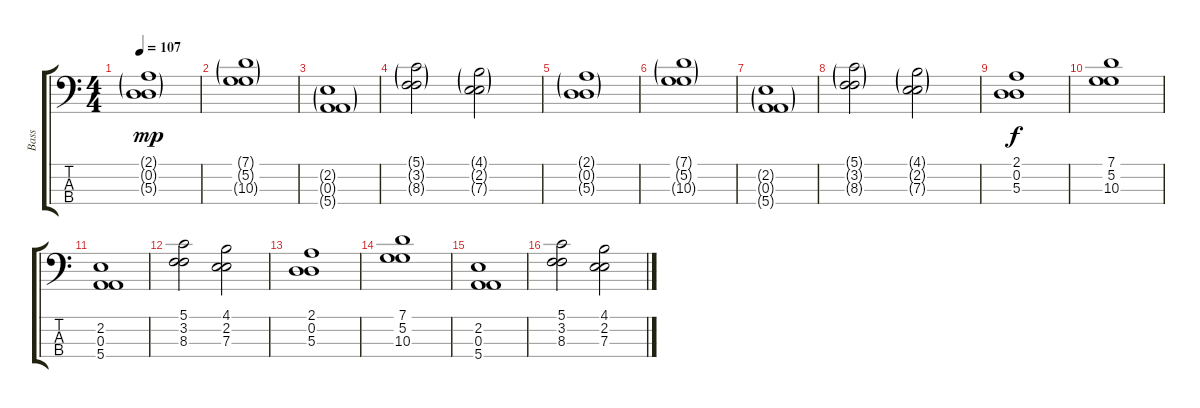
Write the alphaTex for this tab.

\track ("Bass" "Bass") {instrument electricbassfinger}
\staff {score tabs}
\tuning (G2 D2 A1 E1) {hide}
\ts (4 4)
\tempo 107
\clef f4
\ks c
(2.1{g} 0.2{g} 5.3{g}).1{dy mp} |
(7.1{g} 5.2{g} 10.3{g}).1 |
(2.2{g} 0.3{g} 5.4{g}).1 |
(5.1{g} 3.2{g} 8.3{g}).2 (4.1{g} 2.2{g} 7.3{g}).2 |
(2.1{g} 0.2{g} 5.3{g}).1 |
(7.1{g} 5.2{g} 10.3{g}).1 |
(2.2{g} 0.3{g} 5.4{g}).1 |
(5.1{g} 3.2{g} 8.3{g}).2 (4.1{g} 2.2{g} 7.3{g}).2 |
(2.1 0.2 5.3).1{dy f} |
(7.1 5.2 10.3).1 |
(2.2 0.3 5.4).1 |
(5.1 3.2 8.3).2 (4.1 2.2 7.3).2 |
(2.1 0.2 5.3).1 |
(7.1 5.2 10.3).1 |
(2.2 0.3 5.4).1 |
(5.1 3.2 8.3).2 (4.1 2.2 7.3).2
